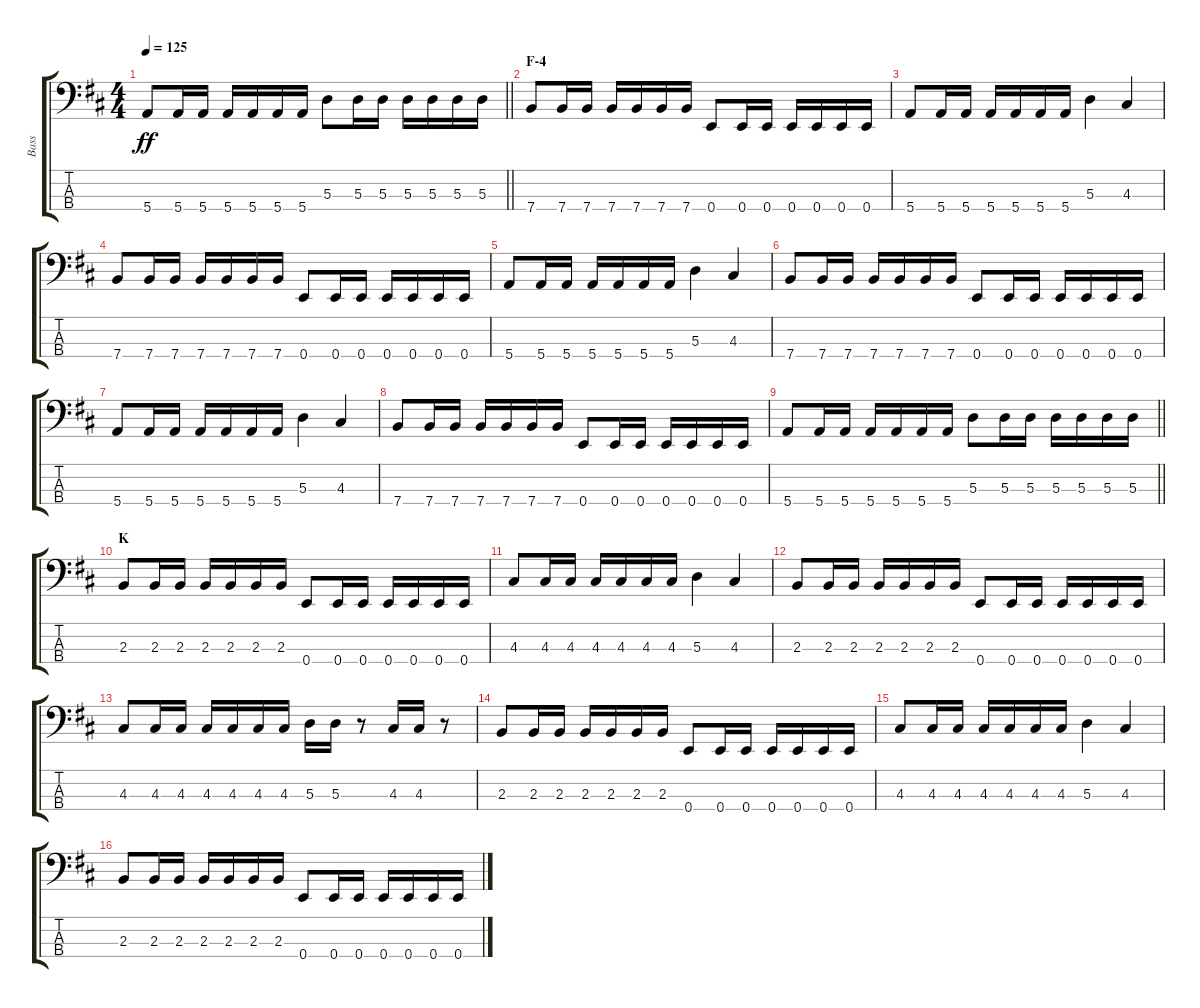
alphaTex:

\track ("Bass" "Bass") {instrument electricbasspick}
\staff {score tabs}
\tuning (G2 D2 A1 E1) {hide}
\ts (4 4)
\tempo 125
\clef f4
\barLineRight lightlight
\ks d
5.4.8{dy ff} 5.4.16 5.4.16 5.4.16 5.4.16 5.4.16 5.4.16 5.3.8 5.3.16 5.3.16 5.3.16 5.3.16 5.3.16 5.3.16 |
\section ("" "F-4")
7.4.8 7.4.16 7.4.16 7.4.16 7.4.16 7.4.16 7.4.16 0.4.8 0.4.16 0.4.16 0.4.16 0.4.16 0.4.16 0.4.16 |
5.4.8 5.4.16 5.4.16 5.4.16 5.4.16 5.4.16 5.4.16 5.3.4 4.3.4 |
7.4.8 7.4.16 7.4.16 7.4.16 7.4.16 7.4.16 7.4.16 0.4.8 0.4.16 0.4.16 0.4.16 0.4.16 0.4.16 0.4.16 |
5.4.8 5.4.16 5.4.16 5.4.16 5.4.16 5.4.16 5.4.16 5.3.4 4.3.4 |
7.4.8 7.4.16 7.4.16 7.4.16 7.4.16 7.4.16 7.4.16 0.4.8 0.4.16 0.4.16 0.4.16 0.4.16 0.4.16 0.4.16 |
5.4.8 5.4.16 5.4.16 5.4.16 5.4.16 5.4.16 5.4.16 5.3.4 4.3.4 |
7.4.8 7.4.16 7.4.16 7.4.16 7.4.16 7.4.16 7.4.16 0.4.8 0.4.16 0.4.16 0.4.16 0.4.16 0.4.16 0.4.16 |
\barLineRight lightlight
5.4.8 5.4.16 5.4.16 5.4.16 5.4.16 5.4.16 5.4.16 5.3.8 5.3.16 5.3.16 5.3.16 5.3.16 5.3.16 5.3.16 |
\section ("" "K")
2.3.8 2.3.16 2.3.16 2.3.16 2.3.16 2.3.16 2.3.16 0.4.8 0.4.16 0.4.16 0.4.16 0.4.16 0.4.16 0.4.16 |
4.3.8 4.3.16 4.3.16 4.3.16 4.3.16 4.3.16 4.3.16 5.3.4 4.3.4 |
2.3.8 2.3.16 2.3.16 2.3.16 2.3.16 2.3.16 2.3.16 0.4.8 0.4.16 0.4.16 0.4.16 0.4.16 0.4.16 0.4.16 |
4.3.8 4.3.16 4.3.16 4.3.16 4.3.16 4.3.16 4.3.16 5.3.16 5.3.16 r.8 4.3.16 4.3.16 r.8 |
2.3.8 2.3.16 2.3.16 2.3.16 2.3.16 2.3.16 2.3.16 0.4.8 0.4.16 0.4.16 0.4.16 0.4.16 0.4.16 0.4.16 |
4.3.8 4.3.16 4.3.16 4.3.16 4.3.16 4.3.16 4.3.16 5.3.4 4.3.4 |
2.3.8 2.3.16 2.3.16 2.3.16 2.3.16 2.3.16 2.3.16 0.4.8 0.4.16 0.4.16 0.4.16 0.4.16 0.4.16 0.4.16
